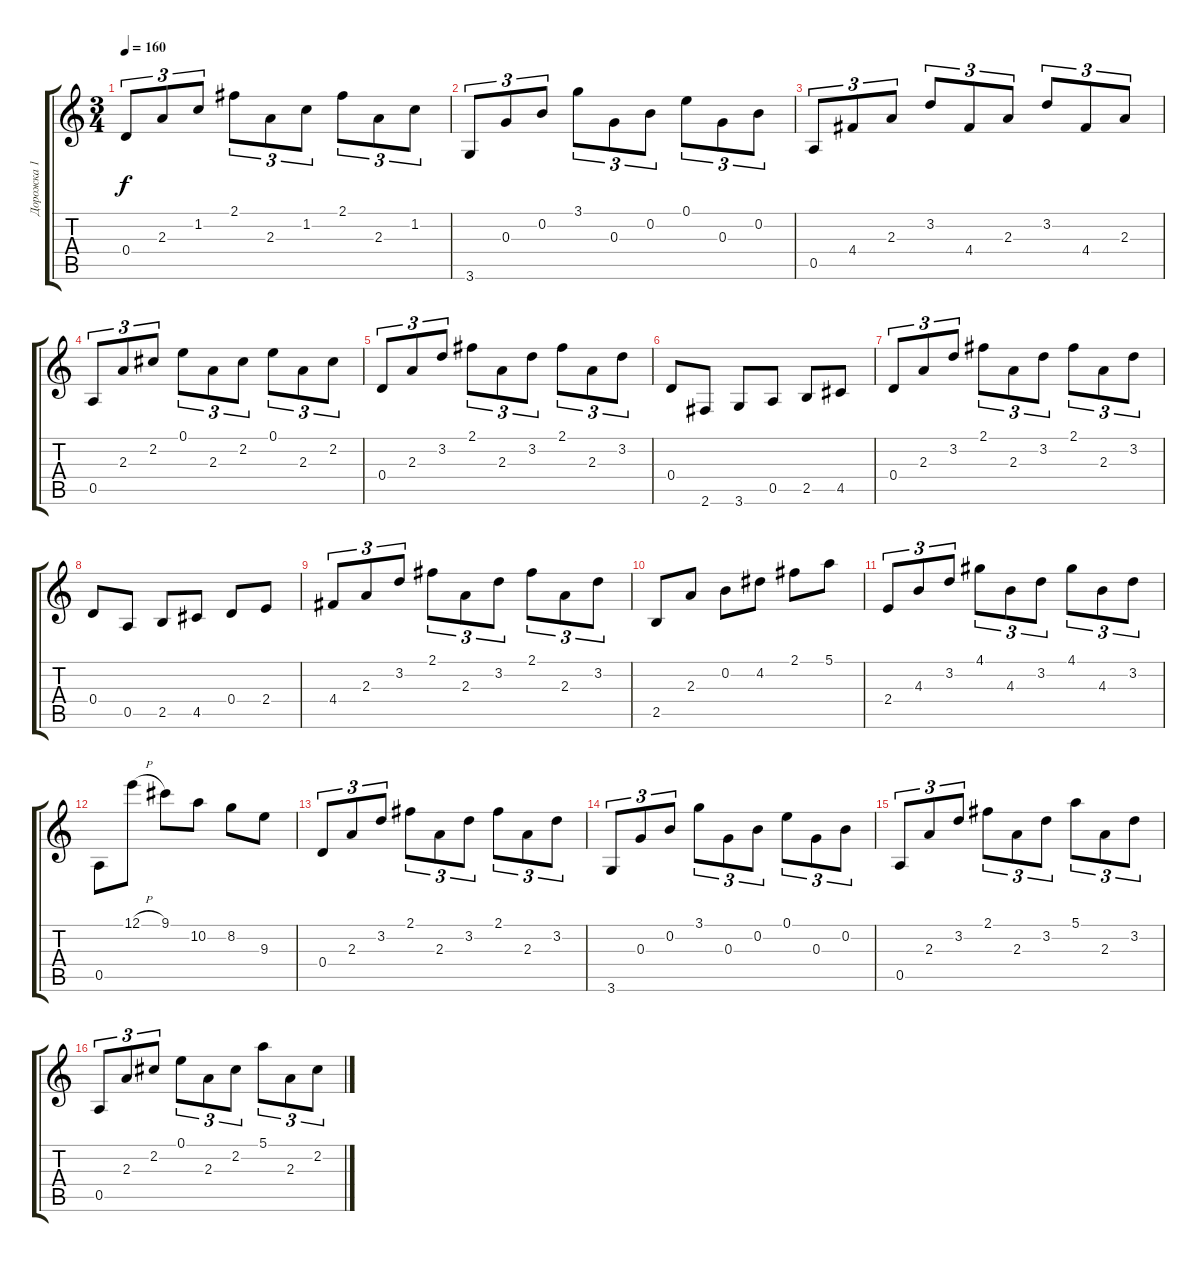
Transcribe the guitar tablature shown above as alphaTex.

\track ("Дорожка 1" "Дорожка 1") {instrument acousticguitarnylon}
\staff {score tabs}
\tuning (E4 B3 G3 D3 A2 E2) {hide}
\ts (3 4)
\tempo 160
\clef g2
\ks c
0.4.8{tu (3 2) dy f} 2.3.8{tu (3 2)} 1.2.8{tu (3 2)} 2.1.8{tu (3 2)} 2.3.8{tu (3 2)} 1.2.8{tu (3 2)} 2.1.8{tu (3 2)} 2.3.8{tu (3 2)} 1.2.8{tu (3 2)} |
3.6.8{tu (3 2)} 0.3.8{tu (3 2)} 0.2.8{tu (3 2)} 3.1.8{tu (3 2)} 0.3.8{tu (3 2)} 0.2.8{tu (3 2)} 0.1.8{tu (3 2)} 0.3.8{tu (3 2)} 0.2.8{tu (3 2)} |
0.5.8{tu (3 2)} 4.4.8{tu (3 2)} 2.3.8{tu (3 2)} 3.2.8{tu (3 2)} 4.4.8{tu (3 2)} 2.3.8{tu (3 2)} 3.2.8{tu (3 2)} 4.4.8{tu (3 2)} 2.3.8{tu (3 2)} |
0.5.8{tu (3 2)} 2.3.8{tu (3 2)} 2.2.8{tu (3 2)} 0.1.8{tu (3 2)} 2.3.8{tu (3 2)} 2.2.8{tu (3 2)} 0.1.8{tu (3 2)} 2.3.8{tu (3 2)} 2.2.8{tu (3 2)} |
0.4.8{tu (3 2)} 2.3.8{tu (3 2)} 3.2.8{tu (3 2)} 2.1.8{tu (3 2)} 2.3.8{tu (3 2)} 3.2.8{tu (3 2)} 2.1.8{tu (3 2)} 2.3.8{tu (3 2)} 3.2.8{tu (3 2)} |
0.4.8 2.6.8 3.6.8 0.5.8 2.5.8 4.5.8 |
0.4.8{tu (3 2)} 2.3.8{tu (3 2)} 3.2.8{tu (3 2)} 2.1.8{tu (3 2)} 2.3.8{tu (3 2)} 3.2.8{tu (3 2)} 2.1.8{tu (3 2)} 2.3.8{tu (3 2)} 3.2.8{tu (3 2)} |
0.4.8 0.5.8 2.5.8 4.5.8 0.4.8 2.4.8 |
4.4.8{tu (3 2)} 2.3.8{tu (3 2)} 3.2.8{tu (3 2)} 2.1.8{tu (3 2)} 2.3.8{tu (3 2)} 3.2.8{tu (3 2)} 2.1.8{tu (3 2)} 2.3.8{tu (3 2)} 3.2.8{tu (3 2)} |
2.5.8 2.3.8 0.2.8 4.2.8 2.1.8 5.1.8 |
2.4.8{tu (3 2)} 4.3.8{tu (3 2)} 3.2.8{tu (3 2)} 4.1.8{tu (3 2)} 4.3.8{tu (3 2)} 3.2.8{tu (3 2)} 4.1.8{tu (3 2)} 4.3.8{tu (3 2)} 3.2.8{tu (3 2)} |
0.5.8 12.1{h}.8 9.1.8 10.2.8 8.2.8 9.3.8 |
0.4.8{tu (3 2)} 2.3.8{tu (3 2)} 3.2.8{tu (3 2)} 2.1.8{tu (3 2)} 2.3.8{tu (3 2)} 3.2.8{tu (3 2)} 2.1.8{tu (3 2)} 2.3.8{tu (3 2)} 3.2.8{tu (3 2)} |
3.6.8{tu (3 2)} 0.3.8{tu (3 2)} 0.2.8{tu (3 2)} 3.1.8{tu (3 2)} 0.3.8{tu (3 2)} 0.2.8{tu (3 2)} 0.1.8{tu (3 2)} 0.3.8{tu (3 2)} 0.2.8{tu (3 2)} |
0.5.8{tu (3 2)} 2.3.8{tu (3 2)} 3.2.8{tu (3 2)} 2.1.8{tu (3 2)} 2.3.8{tu (3 2)} 3.2.8{tu (3 2)} 5.1.8{tu (3 2)} 2.3.8{tu (3 2)} 3.2.8{tu (3 2)} |
0.5.8{tu (3 2)} 2.3.8{tu (3 2)} 2.2.8{tu (3 2)} 0.1.8{tu (3 2)} 2.3.8{tu (3 2)} 2.2.8{tu (3 2)} 5.1.8{tu (3 2)} 2.3.8{tu (3 2)} 2.2.8{tu (3 2)}
